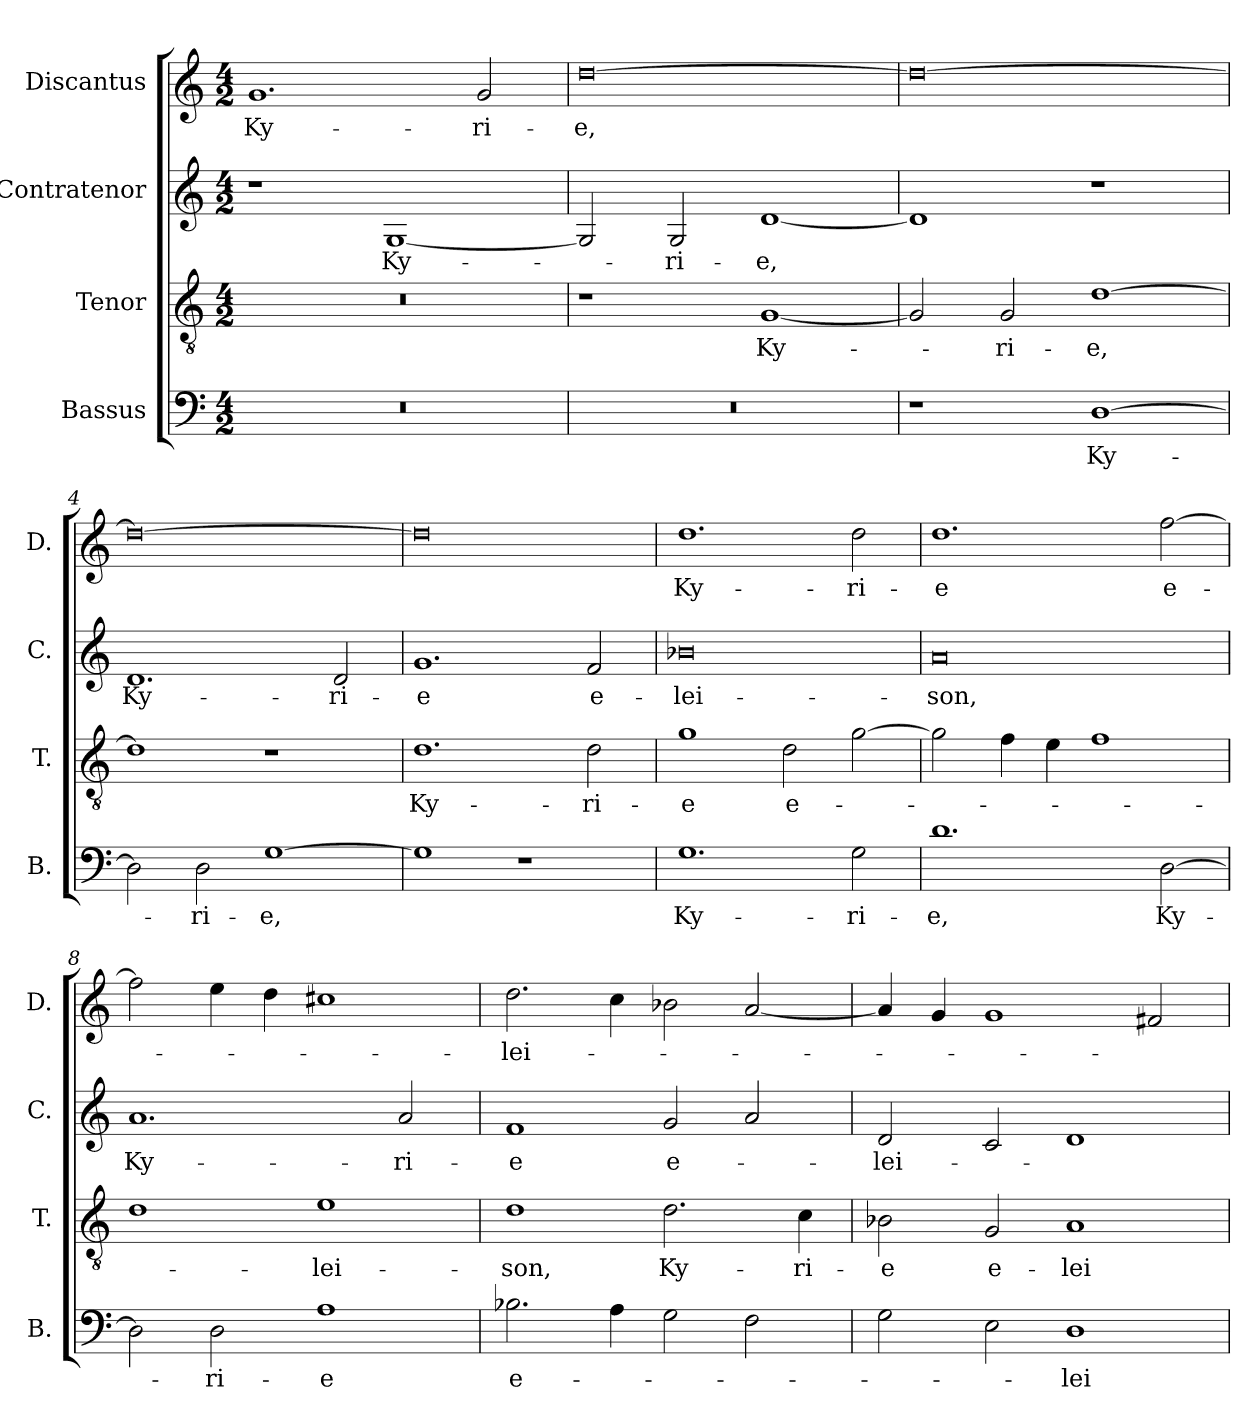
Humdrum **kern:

**kern	**text	**kern	**text	**kern	**text	**kern	**text
*part4	*part4	*part3	*part3	*part2	*part2	*part1	*part1
*staff4	*staff4	*staff3	*staff3	*staff2	*staff2	*staff1	*staff1
*I"Bassus	*	*I"Tenor	*	*I"Contratenor	*	*I"Discantus	*
*I'B.	*	*I'T.	*	*I'C.	*	*I'D.	*
*clefF4	*	*clefGv2	*	*clefG2	*	*clefG2	*
*	*	*ITrd7c12	*	*	*	*	*
*k[]	*	*k[]	*	*k[]	*	*k[]	*
*C:	*	*C:	*	*C:	*	*C:	*
*M4/2	*	*M4/2	*	*M4/2	*	*M4/2	*
=1	=1	=1	=1	=1	=1	=1	=1
0r	.	0r	.	1r	.	1.g/	Ky-
.	.	.	.	[1G/	Ky-	.	.
.	.	.	.	.	.	2g/	-ri-
=2	=2	=2	=2	=2	=2	=2	=2
0r	.	1r	.	2G/]	.	[0dd\	-e,
.	.	.	.	2G/	-ri-	.	.
.	.	[1GG/	Ky-	[1d/	-e,	.	.
=3	=3	=3	=3	=3	=3	=3	=3
1r	.	2GG/]	.	1d/]	.	0dd\_	.
.	.	2GG/	-ri-	.	.	.	.
[1D\	Ky-	[1D\	-e,	1r	.	.	.
!!LO:LB:g=z
=4	=4	=4	=4	=4	=4	=4	=4
2D\]	.	1D\]	.	1.d/	Ky-	0dd\_	.
2D\	-ri-	.	.	.	.	.	.
[1G\	-e,	1r	.	.	.	.	.
.	.	.	.	2d/	-ri-	.	.
=5	=5	=5	=5	=5	=5	=5	=5
1G\]	.	1.D\	Ky-	1.g/	-e	0dd\]	.
1r	.	.	.	.	.	.	.
.	.	2D\	-ri-	2f/	e-	.	.
=6	=6	=6	=6	=6	=6	=6	=6
1.G\	Ky-	1G\	-e	0b-X\	-lei-	1.dd\	Ky-
.	.	2D\	e-	.	.	.	.
2G\	-ri-	[2G\	.	.	.	2dd\	-ri-
!!LO:PB:g=z
=7	=7	=7	=7	=7	=7	=7	=7
1.d\	-e,	2G\]	.	0a/	-son,	1.dd\	-e
.	.	4F\	.	.	.	.	.
.	.	4E\	.	.	.	.	.
.	.	1F\	.	.	.	.	.
[2D\	Ky-	.	.	.	.	[2ff\	e-
=8	=8	=8	=8	=8	=8	=8	=8
2D\]	.	1D\	.	1.a/	Ky-	2ff\]	.
2D\	-ri-	.	.	.	.	4ee\	.
.	.	.	.	.	.	4dd\	.
1A\	-e	1E\	-lei-	.	.	1cc#X\	.
.	.	.	.	2a/	-ri-	.	.
=9	=9	=9	=9	=9	=9	=9	=9
2.B-X\	e-	1D\	-son,	1f/	-e	2.dd\	-lei-
4A\	.	.	.	.	.	4cc\	.
2G\	.	2.D\	Ky-	2g/	e-	2b-X\	.
2F\	.	.	.	2a/	.	[2a/	.
.	.	4C\	-ri-	.	.	.	.
!!LO:LB:g=z
=10	=10	=10	=10	=10	=10	=10	=10
2G\	.	2BB-X\	-e	2d/	-lei-	4a/]	.
.	.	.	.	.	.	4g/	.
2E\	.	2GG/	e-	2c/	.	1g/	.
1D\	-lei-	1AA/	-lei-	1d/	.	.	.
.	.	.	.	.	.	2f#X/	.
=	=	=	=	=	=	=	=
*-	*-	*-	*-	*-	*-	*-	*-
